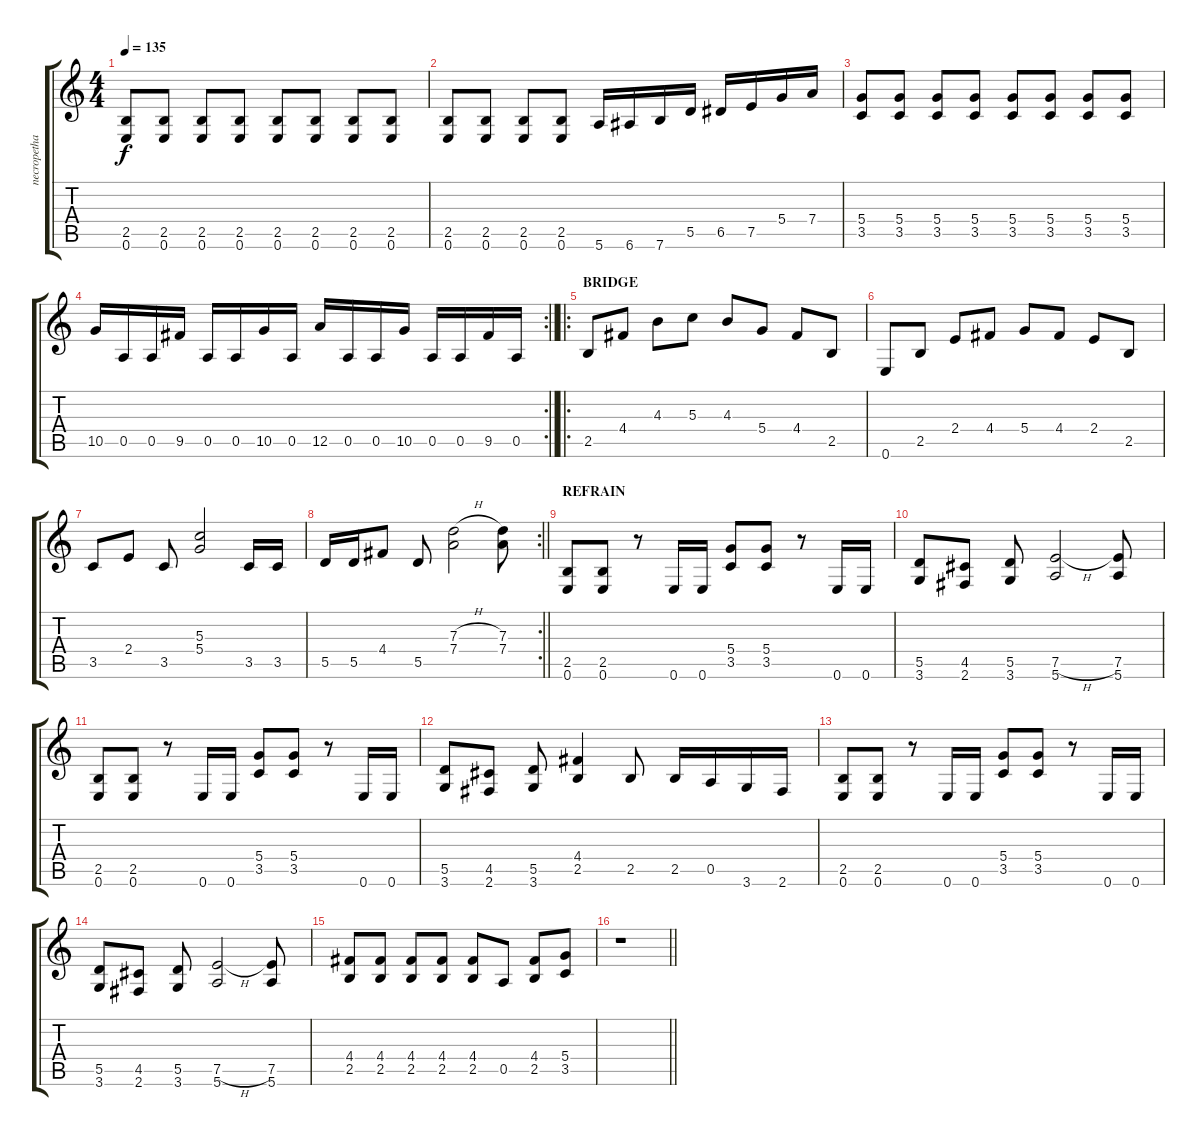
\track ("necropethamenos" "necropetha") {instrument overdrivenguitar}
\staff {score tabs}
\tuning (E4 B3 G3 D3 A2 E2) {hide}
\ts (4 4)
\tempo 135
\clef g2
\ks c
(2.5 0.6).8{dy f} (2.5 0.6).8 (2.5 0.6).8 (2.5 0.6).8 (2.5 0.6).8 (2.5 0.6).8 (2.5 0.6).8 (2.5 0.6).8 |
(2.5 0.6).8 (2.5 0.6).8 (2.5 0.6).8 (2.5 0.6).8 5.6.16 6.6.16 7.6.16 5.5.16 6.5.16 7.5.16 5.4.16 7.4.16 |
(5.4 3.5).8 (5.4 3.5).8 (5.4 3.5).8 (5.4 3.5).8 (5.4 3.5).8 (5.4 3.5).8 (5.4 3.5).8 (5.4 3.5).8 |
\rc 2
\barLineRight lightlight
10.5.16 0.5.16 0.5.16 9.5.16 0.5.16 0.5.16 10.5.16 0.5.16 12.5.16 0.5.16 0.5.16 10.5.16 0.5.16 0.5.16 9.5.16 0.5.16 |
\ro
\section ("" "BRIDGE")
2.5.8 4.4.8 4.3.8 5.3.8 4.3.8 5.4.8 4.4.8 2.5.8 |
0.6.8 2.5.8 2.4.8 4.4.8 5.4.8 4.4.8 2.4.8 2.5.8 |
3.5.8 2.4.8 3.5.8 (5.3 5.4).2 3.5.16 3.5.16 |
\rc 2
\barLineRight lightlight
5.5.16 5.5.16 4.4.8 5.5.8 (7.3{h} 7.4).2 (7.3 7.4).8 |
\section ("" "REFRAIN")
(2.5 0.6).8 (2.5 0.6).8 r.8 0.6.16 0.6.16 (5.4 3.5).8 (5.4 3.5).8 r.8 0.6.16 0.6.16 |
(5.5 3.6).8 (4.5 2.6).8 (5.5 3.6).8 (7.5{h} 5.6).2 (7.5 5.6).8 |
(2.5 0.6).8 (2.5 0.6).8 r.8 0.6.16 0.6.16 (5.4 3.5).8 (5.4 3.5).8 r.8 0.6.16 0.6.16 |
(5.5 3.6).8 (4.5 2.6).8 (5.5 3.6).8 (4.4 2.5).4 2.5.8 2.5.16 0.5.16 3.6.16 2.6.16 |
(2.5 0.6).8 (2.5 0.6).8 r.8 0.6.16 0.6.16 (5.4 3.5).8 (5.4 3.5).8 r.8 0.6.16 0.6.16 |
(5.5 3.6).8 (4.5 2.6).8 (5.5 3.6).8 (7.5{h} 5.6).2 (7.5 5.6).8 |
(4.4 2.5).8 (4.4 2.5).8 (4.4 2.5).8 (4.4 2.5).8 (4.4 2.5).8 0.5.8 (4.4 2.5).8 (5.4 3.5).8 |
\barLineRight lightlight
r.1
